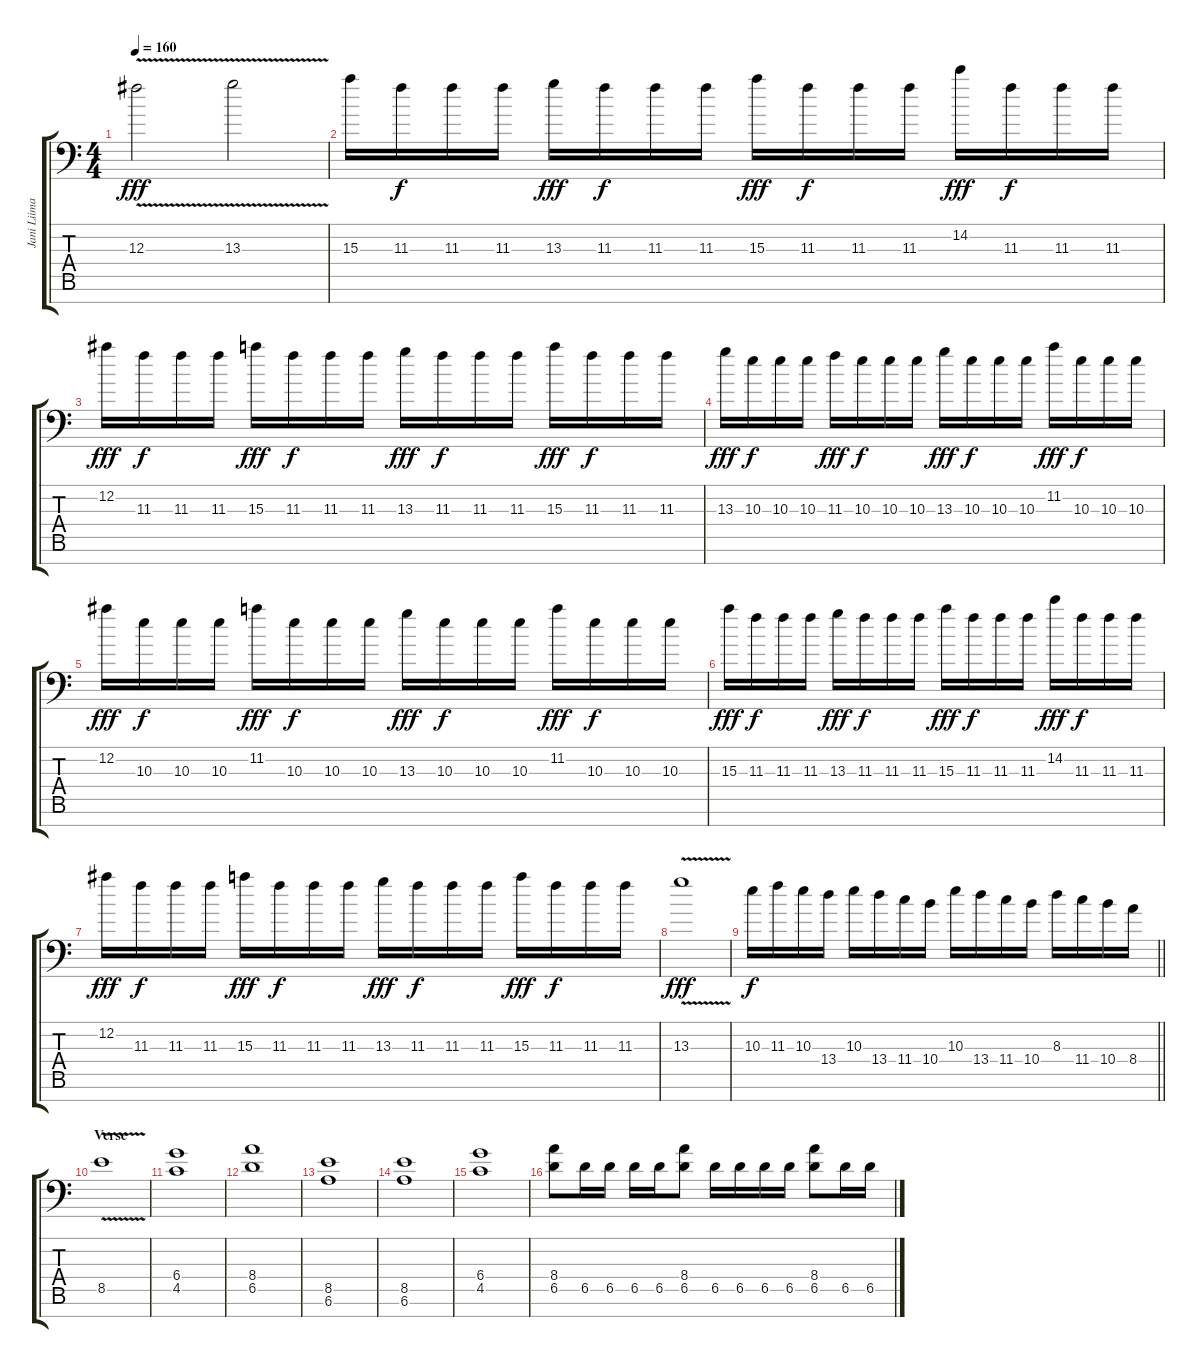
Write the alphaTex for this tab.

\track ("Jani Liimatainen" "Jani Liima") {instrument overdrivenguitar}
\staff {score tabs}
\tuning (Eb4 Bb3 Gb3 Db3 Ab2 Eb2 Bb1) {hide}
\ts (4 4)
\tempo 160
\clef f4
\ks c
12.3{v}.2{dy fff} 13.3{v}.2 |
15.3.16 11.3.16{dy f} 11.3.16 11.3.16 13.3.16{dy fff} 11.3.16{dy f} 11.3.16 11.3.16 15.3.16{dy fff} 11.3.16{dy f} 11.3.16 11.3.16 14.2.16{dy fff} 11.3.16{dy f} 11.3.16 11.3.16 |
12.2.16{dy fff} 11.3.16{dy f} 11.3.16 11.3.16 15.3.16{dy fff} 11.3.16{dy f} 11.3.16 11.3.16 13.3.16{dy fff} 11.3.16{dy f} 11.3.16 11.3.16 15.3.16{dy fff} 11.3.16{dy f} 11.3.16 11.3.16 |
13.3.16{dy fff} 10.3.16{dy f} 10.3.16 10.3.16 11.3.16{dy fff} 10.3.16{dy f} 10.3.16 10.3.16 13.3.16{dy fff} 10.3.16{dy f} 10.3.16 10.3.16 11.2.16{dy fff} 10.3.16{dy f} 10.3.16 10.3.16 |
12.2.16{dy fff} 10.3.16{dy f} 10.3.16 10.3.16 11.2.16{dy fff} 10.3.16{dy f} 10.3.16 10.3.16 13.3.16{dy fff} 10.3.16{dy f} 10.3.16 10.3.16 11.2.16{dy fff} 10.3.16{dy f} 10.3.16 10.3.16 |
15.3.16{dy fff} 11.3.16{dy f} 11.3.16 11.3.16 13.3.16{dy fff} 11.3.16{dy f} 11.3.16 11.3.16 15.3.16{dy fff} 11.3.16{dy f} 11.3.16 11.3.16 14.2.16{dy fff} 11.3.16{dy f} 11.3.16 11.3.16 |
12.2.16{dy fff} 11.3.16{dy f} 11.3.16 11.3.16 15.3.16{dy fff} 11.3.16{dy f} 11.3.16 11.3.16 13.3.16{dy fff} 11.3.16{dy f} 11.3.16 11.3.16 15.3.16{dy fff} 11.3.16{dy f} 11.3.16 11.3.16 |
13.3{v}.1{dy fff} |
\barLineRight lightlight
10.3.16{dy f} 11.3.16 10.3.16 13.4.16 10.3.16 13.4.16 11.4.16 10.4.16 10.3.16 13.4.16 11.4.16 10.4.16 8.3.16 11.4.16 10.4.16 8.4.16 |
\section ("" "Verse")
8.5{v}.1 |
(6.4 4.5).1 |
(8.4 6.5).1 |
(8.5 6.6).1 |
(8.5 6.6).1 |
(6.4 4.5).1 |
(8.4 6.5).8 6.5.16 6.5.16 6.5.16 6.5.16 (8.4 6.5).8 6.5.16 6.5.16 6.5.16 6.5.16 (8.4 6.5).8 6.5.16 6.5.16
